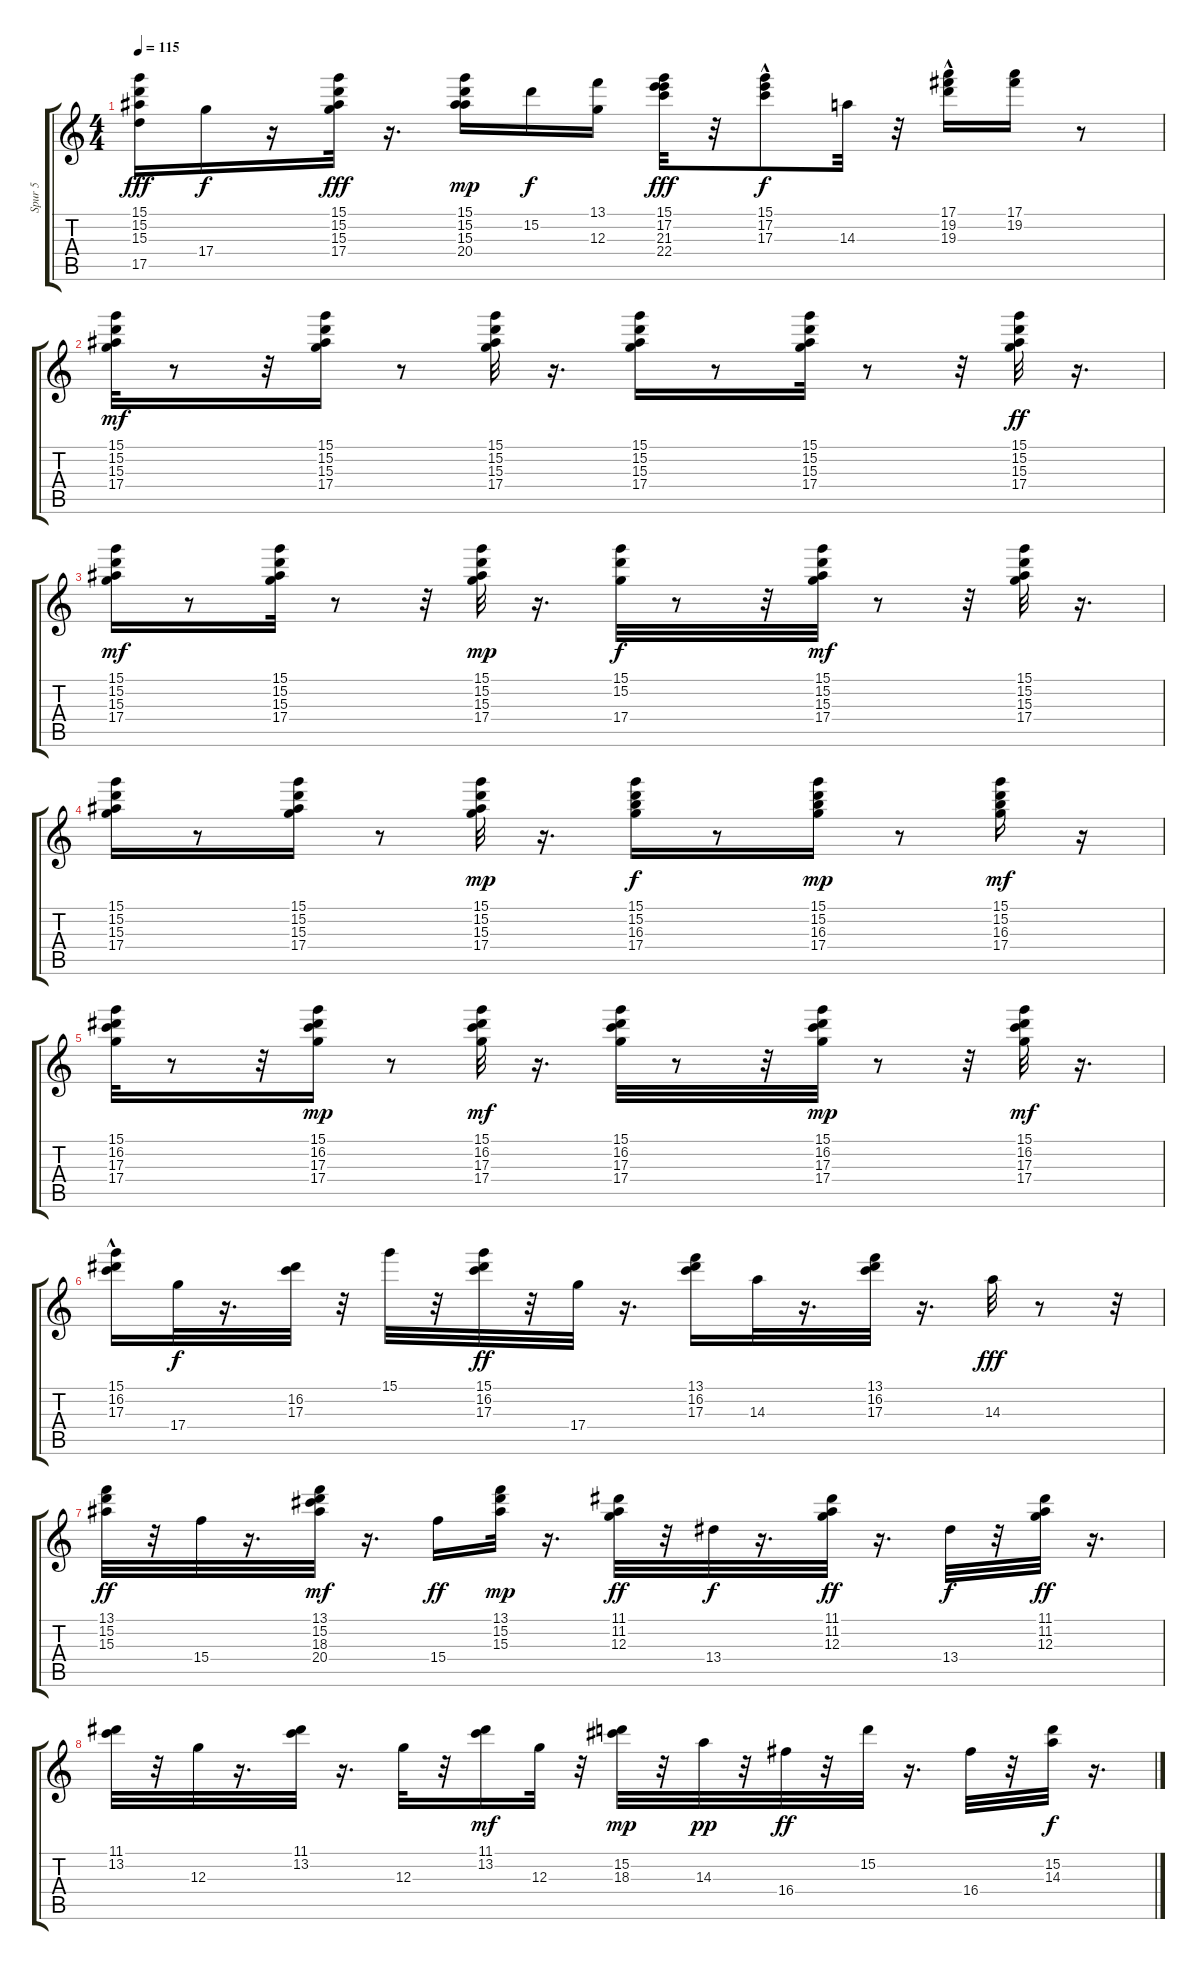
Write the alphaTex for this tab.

\track ("Spur 5" "Spur 5") {instrument acousticguitarsteel}
\staff {score tabs}
\tuning (E4 B3 G3 D3 A2 E2) {hide}
\ts (4 4)
\tempo 115
\clef g2
\ks c
(15.1 15.2 15.3 17.5).16{dy fff} 17.4.16{dy f} r.16 (15.1 15.2 15.3 17.4).32{dy fff} r.16{d} (15.1 15.2 15.3 20.4).16{dy mp} 15.2.16{dy f} (13.1 12.3).16 (15.1 17.2 21.3 22.4).32{dy fff} r.32 (15.1 17.2{hac} 17.3).8{dy f} 14.3.32 r.32 (17.1 19.2 19.3{hac}).16 (17.1 19.2).16 r.8 |
(15.1 15.2 15.3 17.4).32{dy mf} r.8 r.32 (15.1 15.2 15.3 17.4).16 r.8 (15.1 15.2 15.3 17.4).32 r.16{d} (15.1 15.2 15.3 17.4).16 r.8 (15.1 15.2 15.3 17.4).32 r.8 r.32 (15.1 15.2 15.3 17.4).32{dy ff} r.16{d} |
(15.1 15.2 15.3 17.4).16{dy mf} r.8 (15.1 15.2 15.3 17.4).32 r.8 r.32 (15.1 15.2 15.3 17.4).32{dy mp} r.16{d} (15.1 15.2 17.4).32{dy f} r.8 r.32 (15.1 15.2 15.3 17.4).32{dy mf} r.8 r.32 (15.1 15.2 15.3 17.4).32 r.16{d} |
(15.1 15.2 15.3 17.4).16 r.8 (15.1 15.2 15.3 17.4).16 r.8 (15.1 15.2 15.3 17.4).32{dy mp} r.16{d} (15.1 15.2 16.3 17.4).16{dy f} r.8 (15.1 15.2 16.3 17.4).16{dy mp} r.8 (15.1 15.2 16.3 17.4).16{dy mf} r.16 |
(15.1 16.2 17.3 17.4).32 r.8 r.32 (15.1 16.2 17.3 17.4).16{dy mp} r.8 (15.1 16.2 17.3 17.4).32{dy mf} r.16{d} (15.1 16.2 17.3 17.4).32 r.8 r.32 (15.1 16.2 17.3 17.4).32{dy mp} r.8 r.32 (15.1 16.2 17.3 17.4).32{dy mf} r.16{d} |
(15.1{hac} 16.2 17.3{hac}).16 17.4.32{dy f} r.16{d} (16.2 17.3).32 r.32 15.1.32 r.32 (15.1 16.2 17.3).32{dy ff} r.32 17.4.32 r.16{d} (13.1 16.2 17.3).16 14.3.32 r.16{d} (13.1 16.2 17.3).32 r.16{d} 14.3.32{dy fff} r.8 r.32 |
(13.1 15.2 15.3).32{dy ff} r.32 15.4.32 r.16{d} (13.1 15.2 18.3 20.4).32{dy mf} r.16{d} 15.4.16{dy ff} (13.1 15.2 15.3).32{dy mp} r.16{d} (11.1 11.2 12.3).32{dy ff} r.32 13.4.32{dy f} r.16{d} (11.1 11.2 12.3).32{dy ff} r.16{d} 13.4.32{dy f} r.32 (11.1 11.2 12.3).32{dy ff} r.16{d} |
(11.1 13.2).32 r.32 12.3.32 r.16{d} (11.1 13.2).32 r.16{d} 12.3.32 r.32 (11.1 13.2).16{dy mf} 12.3.32 r.32 (15.2 18.3).32{dy mp} r.32 14.3.32{dy pp} r.32 16.4.32{dy ff} r.32 15.2.32 r.16{d} 16.4.32 r.32 (15.2 14.3).32{dy f} r.16{d}
